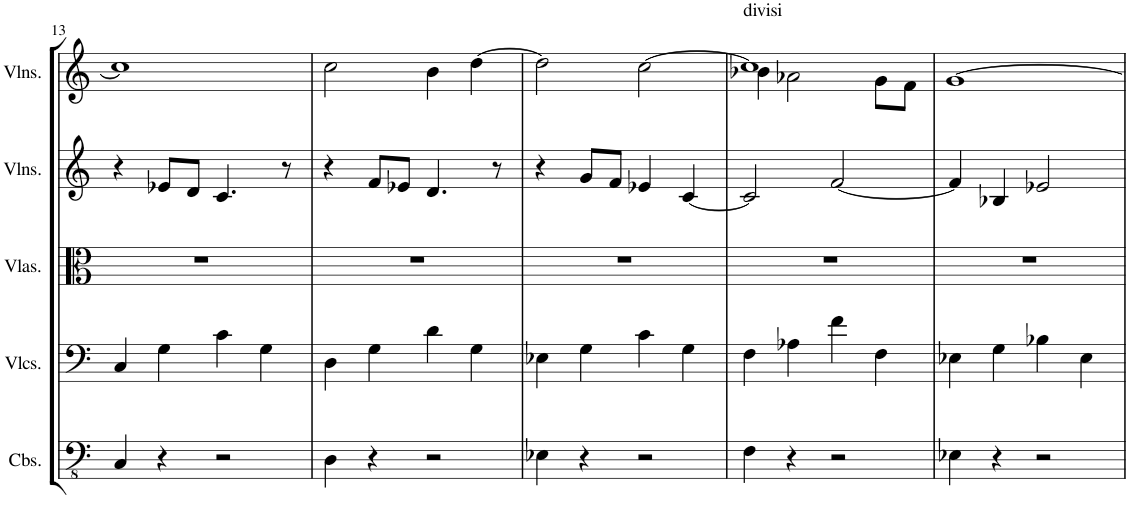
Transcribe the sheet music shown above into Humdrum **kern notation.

**kern	**kern	**kern	**kern	**kern
*part5	*part4	*part3	*part2	*part1
*staff5	*staff4	*staff3	*staff2	*staff1
*I"Contrabasses	*I"Violoncellos	*I"Violas	*I"Violins	*I"Violins
*I'Cbs.	*I'Vlcs.	*I'Vlas.	*I'Vlns.	*I'Vlns.
!!LO:PB:g=z
*clefFv4	*clefF4	*clefC3	*clefG2	*clefG2
*k[]	*k[]	*k[]	*k[]	*k[]
*M4/4	*M4/4	*M4/4	*M4/4	*M4/4
=13	=13	=13	=13	=13
4CC/	4C/	1r	4r	1cc]
4r	4G\	.	8e-X/L	.
.	.	.	8d/J	.
2r	4c\	.	4.c/	.
.	4G\	.	.	.
.	.	.	8r	.
=14	=14	=14	=14	=14
4DD\	4D\	1r	4r	2cc\
4r	4G\	.	8f/L	.
.	.	.	8e-X/J	.
2r	4d\	.	4.d/	4b\
.	4G\	.	.	[4dd\
.	.	.	8r	.
=15	=15	=15	=15	=15
4EE-X\	4E-X\	1r	4r	2dd\]
4r	4G\	.	8g/L	.
.	.	.	8f/J	.
2r	4c\	.	4e-X/	[2cc\
.	4G\	.	[4c/	.
=16	=16	=16	=16	=16
*	*	*	*	*^
!	!	!	!	!LO:TX:a:t=divisi	!
4FF\	4F\	1r	2c/]	1cc]	4b-X\
4r	4A-X\	.	.	.	2a-X\
2r	4f\	.	[2f/	.	.
.	4F\	.	.	.	8g\L
.	.	.	.	.	8f\J
*	*	*	*	*v	*v
=17	=17	=17	=17	=17
4EE-X\	4E-X\	1r	4f/]	[1g
4r	4G\	.	4B-X/	.
2r	4B-X\	.	2e-X/	.
.	4E-\	.	.	.
=	=	=	=	=
*-	*-	*-	*-	*-
